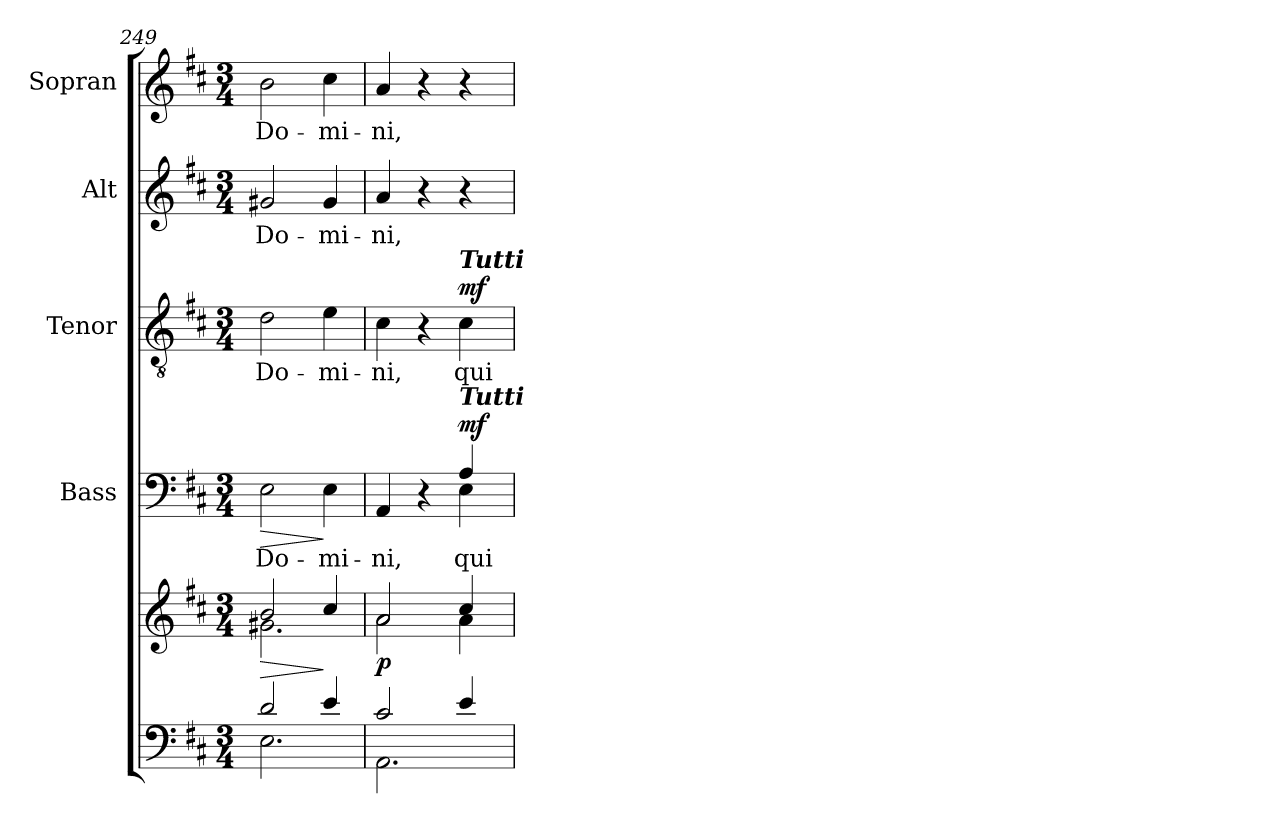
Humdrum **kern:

**kern	**kern	**dynam	**kern	**text	**dynam	**kern	**text	**dynam	**kern	**text	**kern	**text
*part5	*part5	*part5	*part4	*part4	*part4	*part3	*part3	*part3	*part2	*part2	*part1	*part1
*staff6	*staff5	*staff5/6	*staff4	*staff4	*staff4	*staff3	*staff3	*staff3	*staff2	*staff2	*staff1	*staff1
*	*	*	*I"Bass	*	*	*I"Tenor	*	*	*I"Alt	*	*I"Sopran	*
*	*	*	*I'B.	*	*	*I'T.	*	*	*I'A.	*	*I'S.	*
*clefF4	*clefG2	*	*clefF4	*	*	*clefGv2	*	*	*clefG2	*	*clefG2	*
*k[f#c#]	*k[f#c#]	*	*k[f#c#]	*	*	*k[f#c#]	*	*	*k[f#c#]	*	*k[f#c#]	*
*D:	*D:	*	*D:	*	*	*D:	*	*	*D:	*	*D:	*
*M3/4	*M3/4	*	*M3/4	*	*	*M3/4	*	*	*M3/4	*	*M3/4	*
=249	=249	=249	=249	=249	=249	=249	=249	=249	=249	=249	=249	=249
*^	*	*	*	*	*	*	*	*	*	*	*	*
!	!	!	!LO:HP:b	!	!LO:LY:b	!LO:HP:b	!	!LO:LY:b	!	!	!LO:LY:b	!	!LO:LY:b
*	*	*^	*	*	*	*	*	*	*	*	*	*	*
2d/	2.E\	2b/	2.g#X\	>	2E\	Do-	>	2d\	Do-	.	2g#X/	Do-	2b\	Do-
!	!	!	!	!	!	!LO:LY:b	!	!	!LO:LY:b	!	!	!LO:LY:b	!	!LO:LY:b
4e/	.	4cc#/	.	]	4E\	-mi-	]	4e\	-mi-	.	4g#/	-mi-	4cc#\	-mi-
!!LO:PB:g=z
=250	=250	=250	=250	=250	=250	=250	=250	=250	=250	=250	=250	=250	=250	=250
!	!	!	!	!LO:DY:b	!	!LO:LY:b	!	!	!LO:LY:b	!	!	!LO:LY:b	!	!LO:LY:b
*	*	*	*	*	*^	*	*	*	*	*	*	*	*	*
2c#/	2.AA\	2a/	2a\	p	4AA/	2ryy	-ni,	.	4c#\	-ni,	.	4a/	-ni,	4a/	-ni,
.	.	.	.	.	4r	.	.	.	4r	.	.	4r	.	4r	.
!	!	!	!	!	!	!	!	!	!LO:TX:a:Bi:t=Tutti	!	!	!	!	!	!
!	!	!	!	!	!LO:TX:a:Bi:t=Tutti	!	!	!	!	!	!	!	!	!	!
!	!	!	!	!	!	!	!LO:LY:b	!LO:DY:a	!	!LO:LY:b	!LO:DY:a	!	!	!	!
4e/	.	4cc#/	4a\	.	4A/	4E\	qui	mf	4c#\	qui	mf	4r	.	4r	.
*v	*v	*	*	*	*v	*v	*	*	*	*	*	*	*	*	*
*	*v	*v	*	*	*	*	*	*	*	*	*	*	*
=	=	=	=	=	=	=	=	=	=	=	=	=
*-	*-	*-	*-	*-	*-	*-	*-	*-	*-	*-	*-	*-
